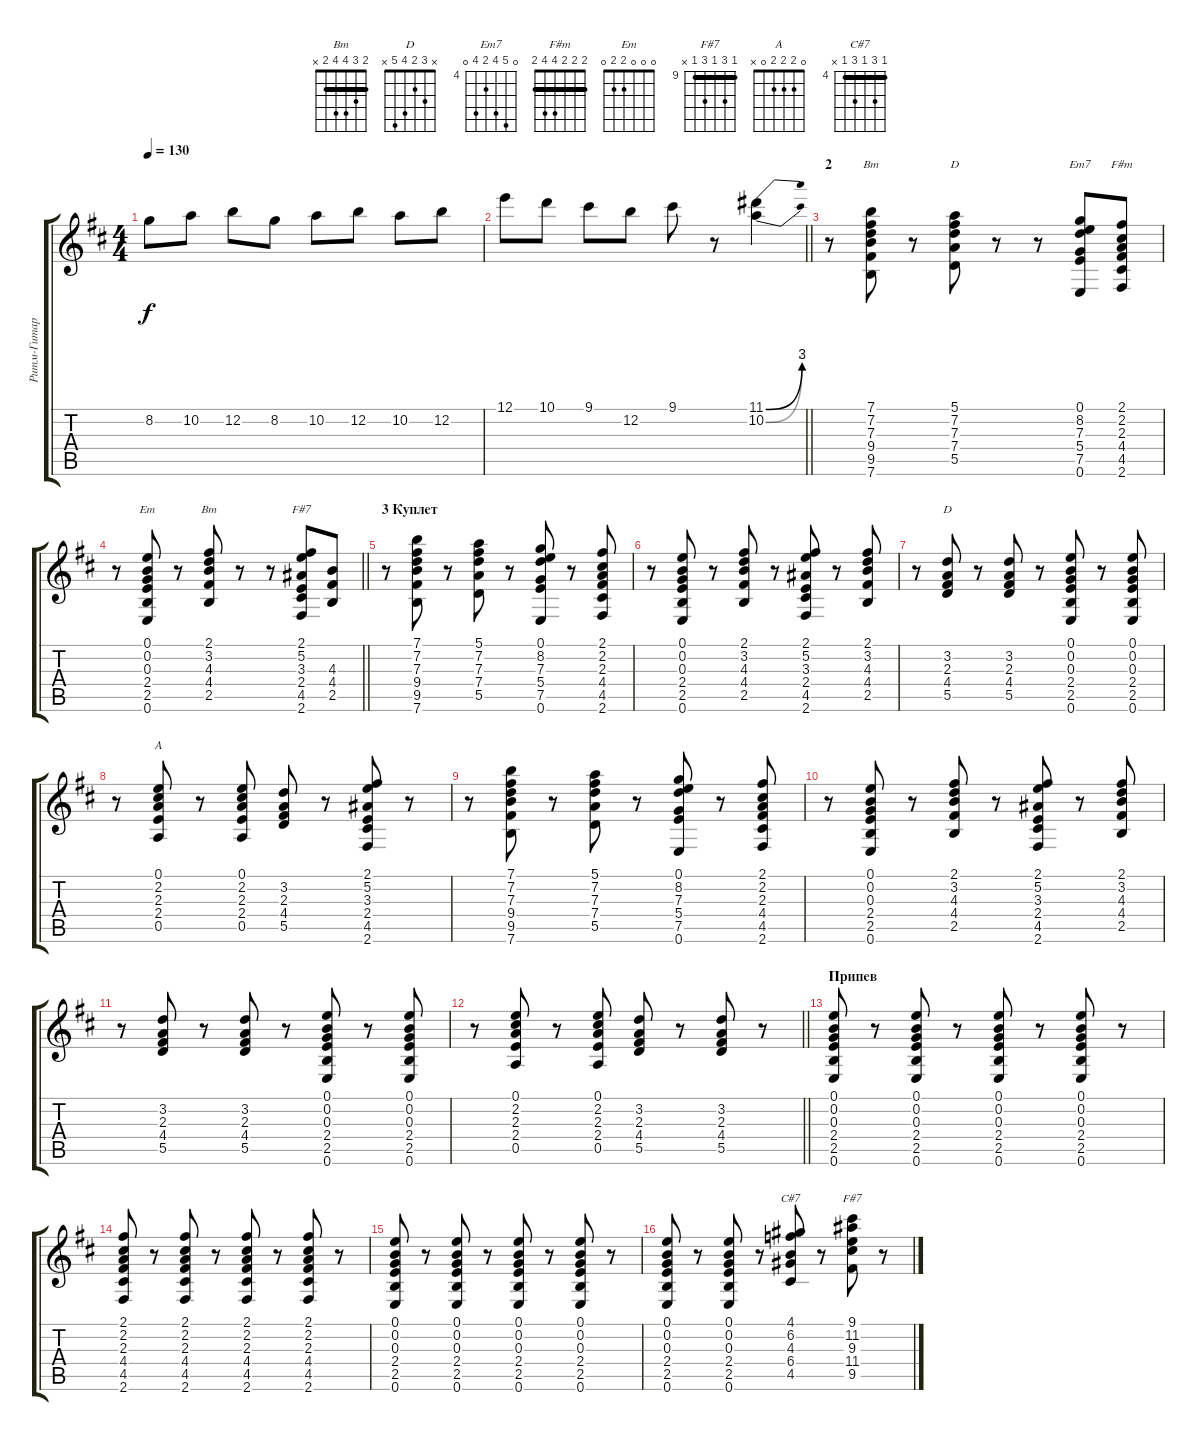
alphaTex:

\track ("Ритм-Гитара" "Ритм-Гитар") {instrument acousticguitarnylon}
\staff {score tabs}
\tuning (E4 B3 G3 D3 A2 E2) {hide}
\chord ("Bm" 7 7 7 9 9 7) {firstfret 7 barre 7}
\chord ("D" 5 7 7 7 5 x) {firstfret 5 barre 5}
\chord ("Em7" 0 8 7 5 7 0) {firstfret 4}
\chord ("F#m" 2 2 2 4 4 2) {barre 2}
\chord ("Em" 0 0 0 2 2 0)
\chord ("Bm" 2 3 4 4 2 x) {barre 2}
\chord ("F#7" 2 5 3 2 4 2) {barre 2}
\chord ("D" x 3 2 4 5 x)
\chord ("A" 0 2 2 2 0 x)
\chord ("C#7" 4 6 4 6 4 x) {firstfret 4 barre 4}
\chord ("F#7" 9 11 9 11 9 x) {firstfret 9 barre 9}
\ts (4 4)
\tempo 130
\clef g2
\ks bminor
8.2.8{dy f} 10.2.8 12.2.8 8.2.8 10.2.8 12.2.8 10.2.8 12.2.8 |
\barLineRight lightlight
12.1.8 10.1.8 9.1.8 12.2.8 9.1.8 r.8 (11.1{be (bend 0 0 60 12)} 10.2{be (bend 0 0 60 8)}).4 |
\section ("" "2")
r.8 (7.1 7.2 7.3 9.4 9.5 7.6).8{ch "Bm"} r.8 (5.1 7.2 7.3 7.4 5.5).8{ch "D"} r.8 r.8 (0.1 8.2 7.3 5.4 7.5 0.6).8{ch "Em7"} (2.1 2.2 2.3 4.4 4.5 2.6).8{ch "F#m"} |
\barLineRight lightlight
r.8 (0.1 0.2 0.3 2.4 2.5 0.6).8{ch "Em"} r.8 (2.1 3.2 4.3 4.4 2.5).8{ch "Bm"} r.8 r.8 (2.1 5.2 3.3 2.4 4.5 2.6).8{ch "F#7"} (4.3 4.4 2.5).8 |
\section ("" "3 Куплет")
r.8 (7.1 7.2 7.3 9.4 9.5 7.6).8 r.8 (5.1 7.2 7.3 7.4 5.5).8 r.8 (0.1 8.2 7.3 5.4 7.5 0.6).8 r.8 (2.1 2.2 2.3 4.4 4.5 2.6).8 |
r.8 (0.1 0.2 0.3 2.4 2.5 0.6).8 r.8 (2.1 3.2 4.3 4.4 2.5).8 r.8 (2.1 5.2 3.3 2.4 4.5 2.6).8 r.8 (2.1 3.2 4.3 4.4 2.5).8 |
r.8 (3.2 2.3 4.4 5.5).8{ch "D"} r.8 (3.2 2.3 4.4 5.5).8 r.8 (0.1 0.2 0.3 2.4 2.5 0.6).8 r.8 (0.1 0.2 0.3 2.4 2.5 0.6).8 |
r.8 (0.1 2.2 2.3 2.4 0.5).8{ch "A"} r.8 (0.1 2.2 2.3 2.4 0.5).8 (3.2 2.3 4.4 5.5).8 r.8 (2.1 5.2 3.3 2.4 4.5 2.6).8 r.8 |
r.8 (7.1 7.2 7.3 9.4 9.5 7.6).8 r.8 (5.1 7.2 7.3 7.4 5.5).8 r.8 (0.1 8.2 7.3 5.4 7.5 0.6).8 r.8 (2.1 2.2 2.3 4.4 4.5 2.6).8 |
r.8 (0.1 0.2 0.3 2.4 2.5 0.6).8 r.8 (2.1 3.2 4.3 4.4 2.5).8 r.8 (2.1 5.2 3.3 2.4 4.5 2.6).8 r.8 (2.1 3.2 4.3 4.4 2.5).8 |
r.8 (3.2 2.3 4.4 5.5).8 r.8 (3.2 2.3 4.4 5.5).8 r.8 (0.1 0.2 0.3 2.4 2.5 0.6).8 r.8 (0.1 0.2 0.3 2.4 2.5 0.6).8 |
\barLineRight lightlight
r.8 (0.1 2.2 2.3 2.4 0.5).8 r.8 (0.1 2.2 2.3 2.4 0.5).8 (3.2 2.3 4.4 5.5).8 r.8 (3.2 2.3 4.4 5.5).8 r.8 |
\section ("" "Припев")
(0.1 0.2 0.3 2.4 2.5 0.6).8 r.8 (0.1 0.2 0.3 2.4 2.5 0.6).8 r.8 (0.1 0.2 0.3 2.4 2.5 0.6).8 r.8 (0.1 0.2 0.3 2.4 2.5 0.6).8 r.8 |
(2.1 2.2 2.3 4.4 4.5 2.6).8 r.8 (2.1 2.2 2.3 4.4 4.5 2.6).8 r.8 (2.1 2.2 2.3 4.4 4.5 2.6).8 r.8 (2.1 2.2 2.3 4.4 4.5 2.6).8 r.8 |
(0.1 0.2 0.3 2.4 2.5 0.6).8 r.8 (0.1 0.2 0.3 2.4 2.5 0.6).8 r.8 (0.1 0.2 0.3 2.4 2.5 0.6).8 r.8 (0.1 0.2 0.3 2.4 2.5 0.6).8 r.8 |
(0.1 0.2 0.3 2.4 2.5 0.6).8 r.8 (0.1 0.2 0.3 2.4 2.5 0.6).8 r.8 (4.1 6.2 4.3 6.4 4.5).8{ch "C#7"} r.8 (9.1 11.2 9.3 11.4 9.5).8{ch "F#7"} r.8
